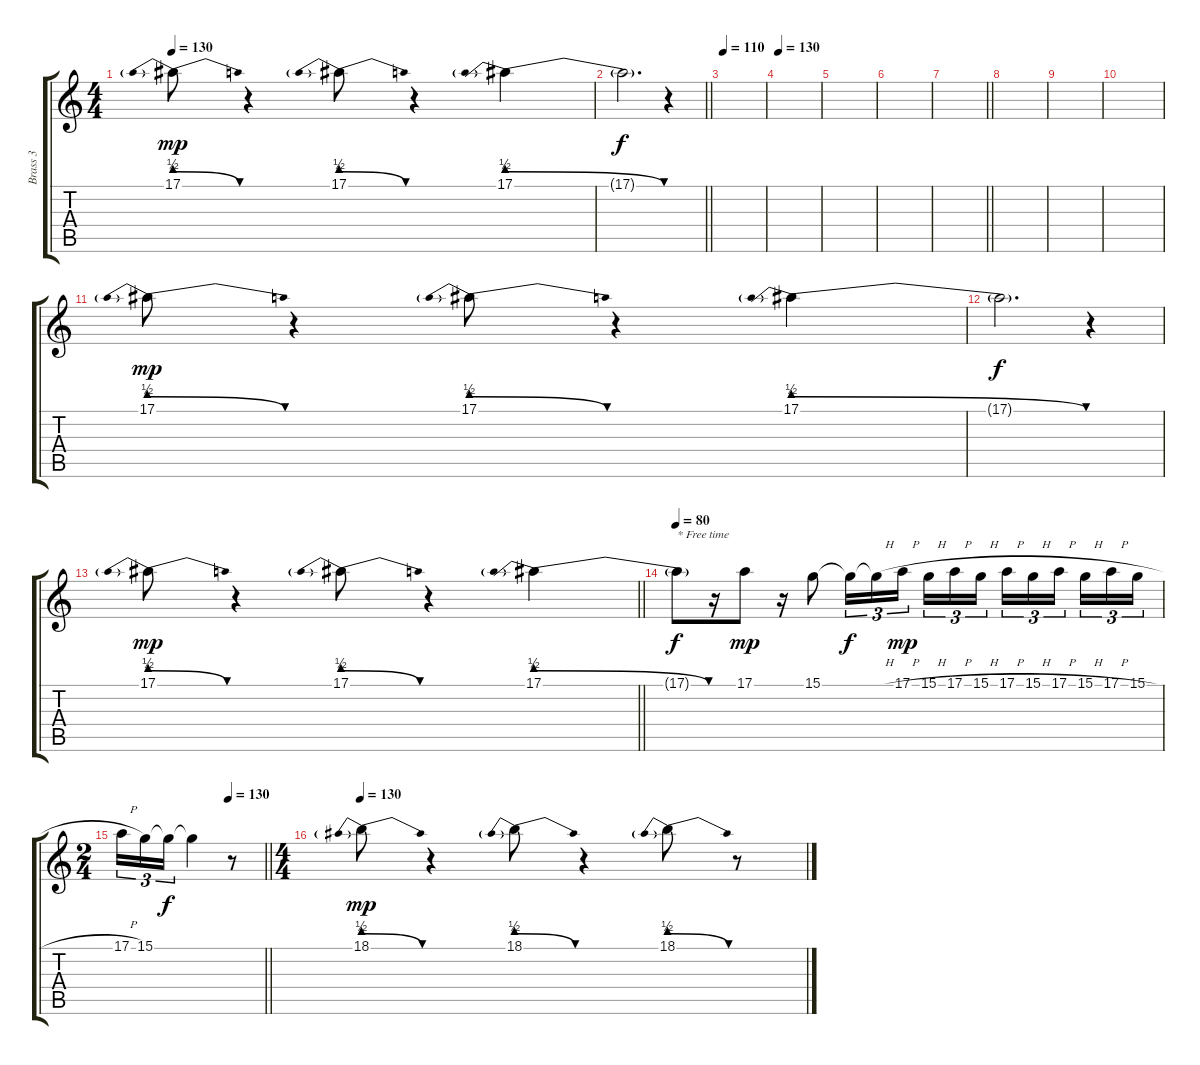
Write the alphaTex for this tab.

\track ("Brass 3" "Brass 3") {instrument trumpet}
\staff {score tabs}
\tuning (E4 B3 G3 D3 A2 E2) {hide}
\ts (4 4)
\tempo 130
\clef g2
\ks c
17.1{be (prebendrelease 0 2 60 0)}.8{dy mp} r.4 17.1{be (prebendrelease 0 2 60 0)}.8 r.4 17.1{be (prebendrelease 0 2 60 0)}.4 |
\barLineRight lightlight
17.1{t}.2{d dy f} r.4 |
\tempo 110
|
\tempo 130
|
|
|
\barLineRight lightlight
|
|
|
|
17.1{be (prebendrelease 0 2 60 0)}.8{dy mp} r.4 17.1{be (prebendrelease 0 2 60 0)}.8 r.4 17.1{be (prebendrelease 0 2 60 0)}.4 |
17.1{t}.2{d dy f} r.4 |
\barLineRight lightlight
17.1{be (prebendrelease 0 2 60 0)}.8{dy mp} r.4 17.1{be (prebendrelease 0 2 60 0)}.8 r.4 17.1{be (prebendrelease 0 2 60 0)}.4 |
\tempo 80
17.1{t}.8{txt "* Free time" dy f} r.16 17.1.8{dy mp} r.16 15.1.8 15.1{t}.16{tu (3 2) dy f} 15.1{h t}.16{tu (3 2)} 17.1{h}.16{tu (3 2) dy mp beam splitsecondary} 15.1{h}.16{tu (3 2)} 17.1{h}.16{tu (3 2)} 15.1{h}.16{tu (3 2)} 17.1{h}.16{tu (3 2)} 15.1{h}.16{tu (3 2)} 17.1{h}.16{tu (3 2) beam splitsecondary} 15.1{h}.16{tu (3 2)} 17.1{h}.16{tu (3 2)} 15.1{h}.16{tu (3 2)} |
\ts (2 4)
\tempo (130 0.75)
\barLineRight lightlight
17.1{h}.16{tu (3 2)} 15.1.16{tu (3 2)} 15.1{t}.16{tu (3 2) dy f} 15.1{t}.4 r.8 |
\ts (4 4)
\tempo 130
18.1{be (prebendrelease 0 2 60 0)}.8{dy mp} r.4 18.1{be (prebendrelease 0 2 60 0)}.8 r.4 18.1{be (prebendrelease 0 2 60 0)}.8 r.8
